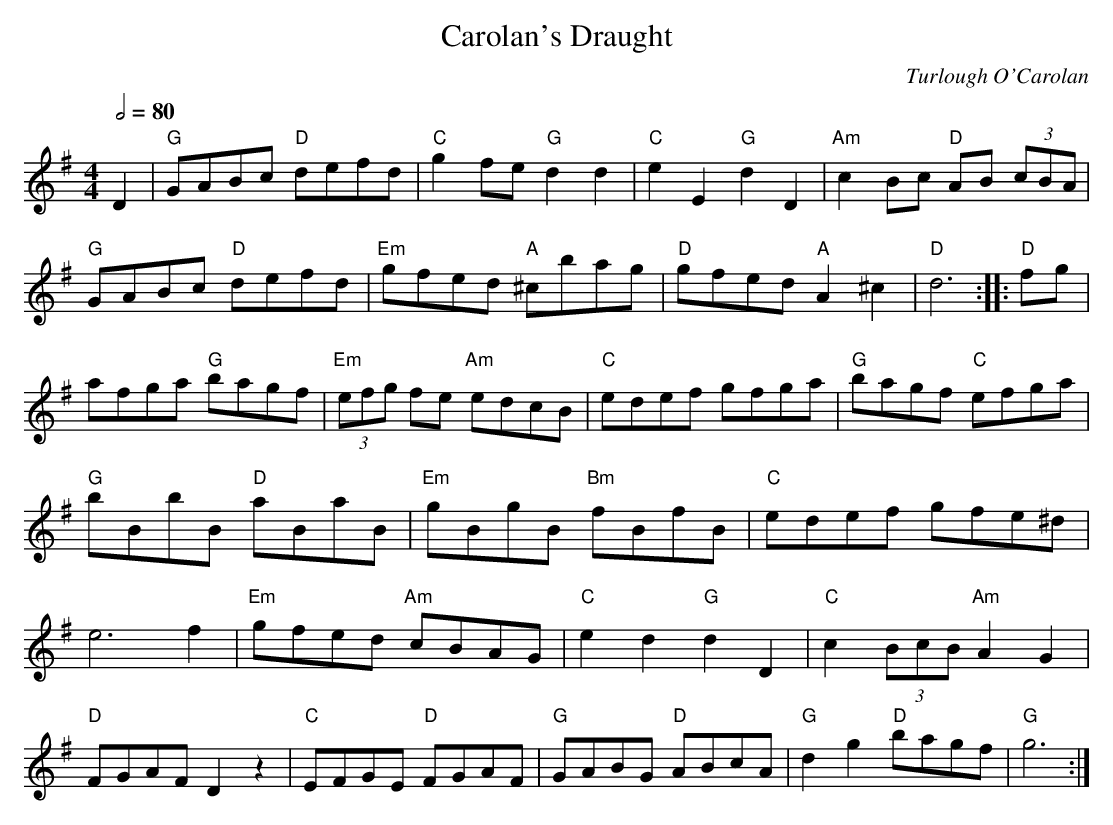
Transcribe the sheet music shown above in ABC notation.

X:1
T:Carolan's Draught
M:4/4
L:1/8
Q:1/2=80
C:Turlough O'Carolan
K:G
D2| "G"GABc "D"defd| "C"g2fe "G"d2d2| "C"e2E2 "G"d2D2| "Am"c2Bc "D"AB (3cBA|
"G"GABc "D"defd| "Em"gfed "A"^cbag| "D"gfed "A"A2^c2| "D"d6:|
|:\
"D"fg|afga "G"bagf| "Em"(3efg fe "Am"edcB| "C"edef gfga| "G"bagf "C"efga |
"G"bBbB "D"aBaB| "Em"gBgB "Bm"fBfB| "C"edef gfe^d| e6f2|
"Em"gfed "Am"cBAG| "C"e2d2 "G"d2D2| "C"c2 (3BcB "Am"A2G2| "D"FGAF D2z2|
"C"EFGE "D"FGAF| "G"GABG "D"ABcA| "G"d2g2 "D"bagf| "G"g6:|!
